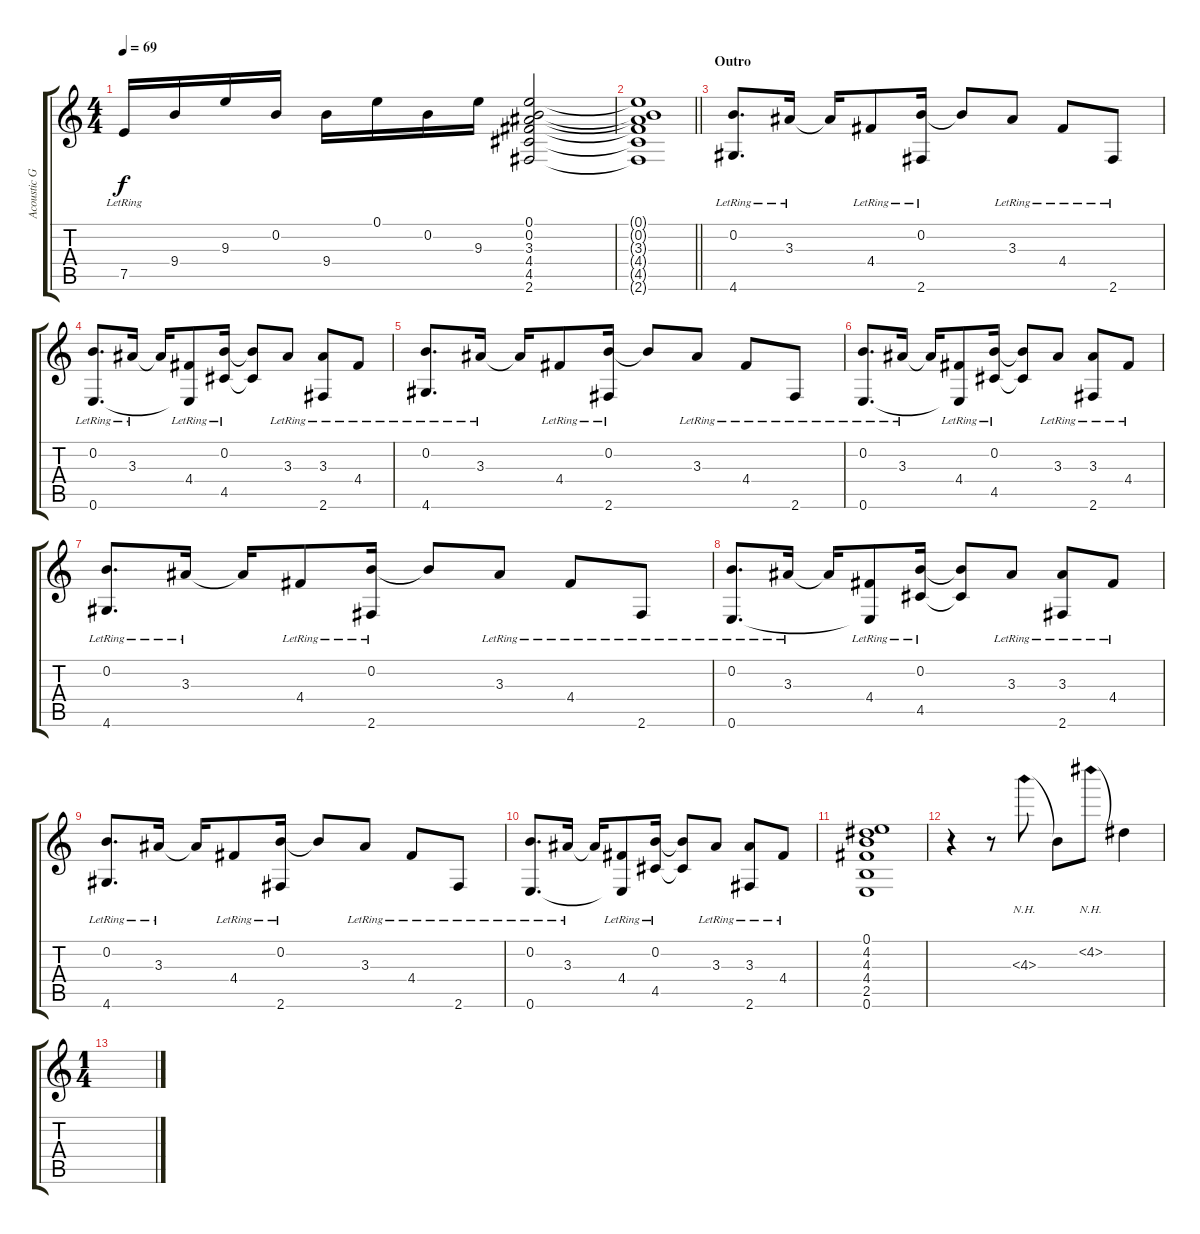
\track ("Acoustic Guitar" "Acoustic G") {instrument acousticguitarsteel}
\staff {score tabs}
\tuning (E4 B3 G3 D3 A2 E2) {hide}
\ts (4 4)
\tempo 69
\clef g2
\ks c
7.5{lr}.16{dy f} 9.4.16 9.3.16 0.2.16 9.4.16 0.1.16 0.2.16 9.3.16 (0.1 0.2 3.3 4.4 4.5 2.6).2 |
\barLineRight lightlight
(0.1{t} 0.2{t} 3.3{t} 4.4{t} 4.5{t} 2.6{t}).1 |
\section ("" "Outro")
(0.2{lr} 4.6{lr}).8{d} 3.3{lr}.16 3.3{t}.16 4.4{lr}.8 (0.2{lr} 2.6{lr}).16 0.2{t}.8 3.3{lr}.8 4.4{lr}.8 2.6{lr}.8 |
(0.2{lr} 0.6{lr}).8{d} 3.3{lr}.16 3.3{t}.16 (4.4{lr} 0.6{t}).8 (0.2{lr} 4.5{lr}).16 (0.2{t} 4.5{t}).8 3.3{lr}.8 (3.3{lr} 2.6{lr}).8 4.4{lr}.8 |
(0.2{lr} 4.6{lr}).8{d} 3.3{lr}.16 3.3{t}.16 4.4{lr}.8 (0.2{lr} 2.6{lr}).16 0.2{t}.8 3.3{lr}.8 4.4{lr}.8 2.6{lr}.8 |
(0.2{lr} 0.6{lr}).8{d} 3.3{lr}.16 3.3{t}.16 (4.4{lr} 0.6{t}).8 (0.2{lr} 4.5{lr}).16 (0.2{t} 4.5{t}).8 3.3{lr}.8 (3.3{lr} 2.6{lr}).8 4.4{lr}.8 |
(0.2{lr} 4.6{lr}).8{d} 3.3{lr}.16 3.3{t}.16 4.4{lr}.8 (0.2{lr} 2.6{lr}).16 0.2{t}.8 3.3{lr}.8 4.4{lr}.8 2.6{lr}.8 |
(0.2{lr} 0.6{lr}).8{d} 3.3{lr}.16 3.3{t}.16 (4.4{lr} 0.6{t}).8 (0.2{lr} 4.5{lr}).16 (0.2{t} 4.5{t}).8 3.3{lr}.8 (3.3{lr} 2.6{lr}).8 4.4{lr}.8 |
(0.2{lr} 4.6{lr}).8{d} 3.3{lr}.16 3.3{t}.16 4.4{lr}.8 (0.2{lr} 2.6{lr}).16 0.2{t}.8 3.3{lr}.8 4.4{lr}.8 2.6{lr}.8 |
(0.2{lr} 0.6{lr}).8{d} 3.3{lr}.16 3.3{t}.16 (4.4{lr} 0.6{t}).8 (0.2{lr} 4.5{lr}).16 (0.2{t} 4.5{t}).8 3.3{lr}.8 (3.3{lr} 2.6{lr}).8 4.4{lr}.8 |
(0.1 4.2 4.3 4.4 2.5 0.6).1 |
r.4 r.8 4.3{nh}.8 4.3{t}.8 4.2{nh}.8 4.2{t}.4 |
\ts (1 4)
